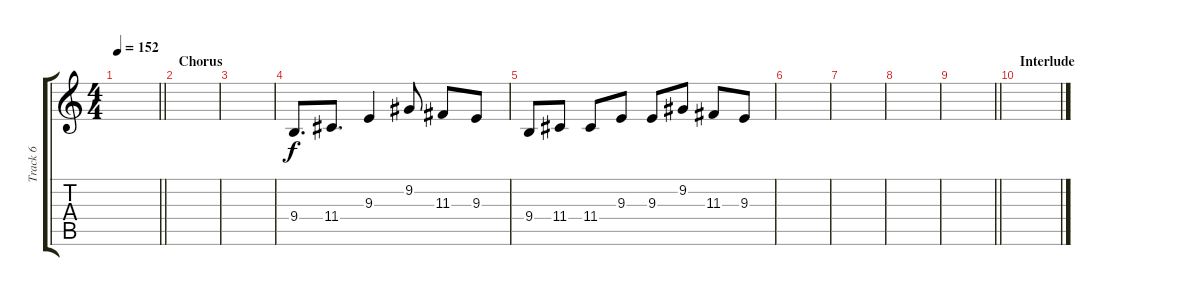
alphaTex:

\track ("Track 6" "Track 6") {instrument choiraahs}
\staff {score tabs}
\tuning (E4 B3 G3 D3 A2 E2) {hide}
\ts (4 4)
\tempo 152
\clef g2
\barLineRight lightlight
\ks c
|
\section ("" "Chorus")
|
|
9.4.8{d balance 4} 11.4.8{d} 9.3.4 9.2.8 11.3.8 9.3.8 |
9.4.8{balance 12} 11.4.8 11.4.8 9.3.8 9.3.8 9.2.8 11.3.8 9.3.8 |
|
|
|
\barLineRight lightlight
|
\section ("" "Interlude")
